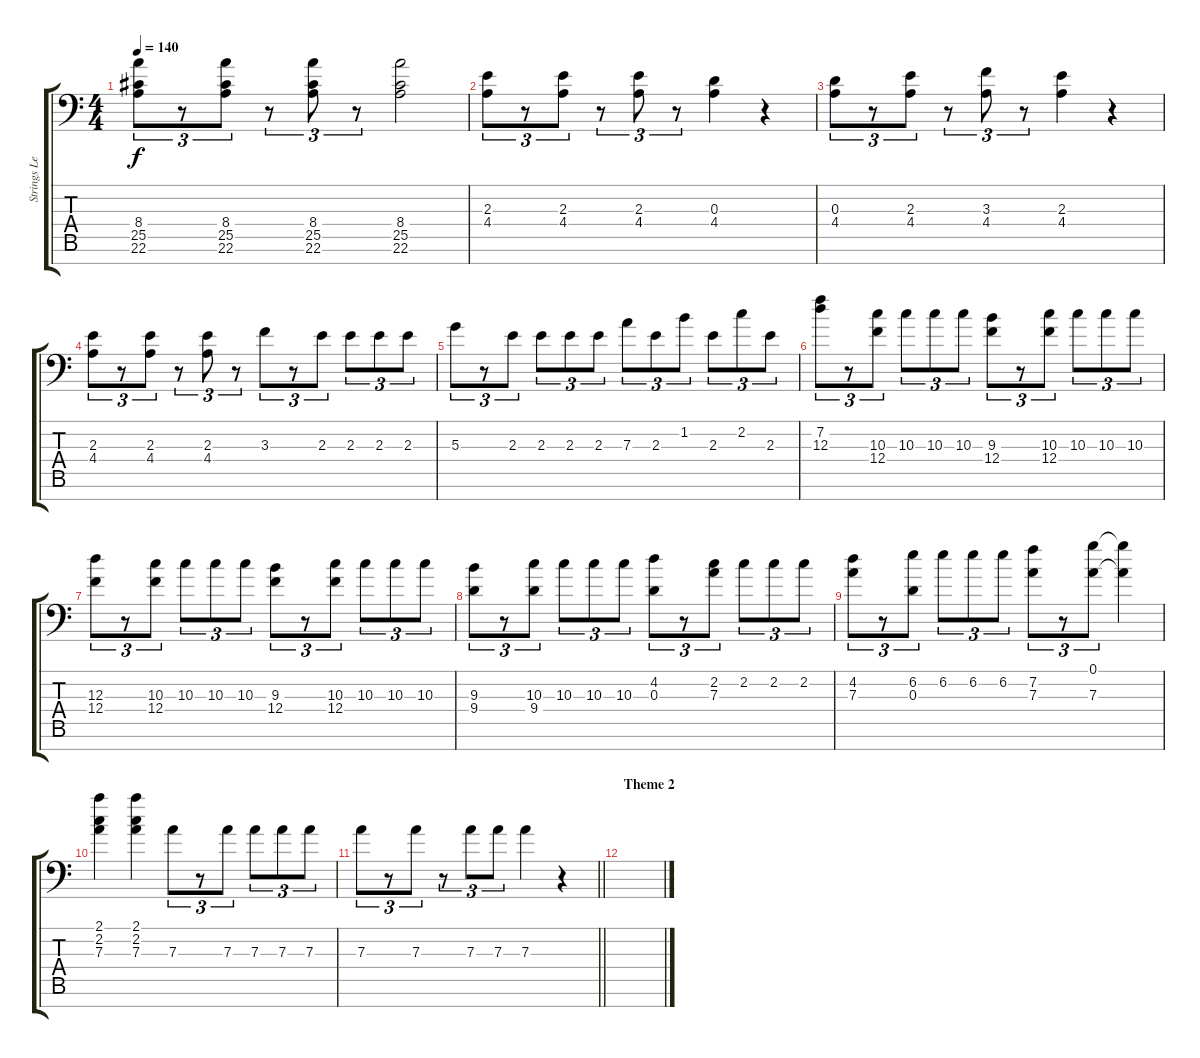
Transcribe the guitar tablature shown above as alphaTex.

\track ("Strings Lead" "Strings Le") {instrument stringensemble1}
\staff {score tabs}
\tuning (G5 Bb4 D4 F3 Ab2 B1 E1) {hide}
\ts (4 4)
\tempo 140
\clef f4
\ks c
(8.4 25.5 22.6).8{tu (3 2) dy f} r.8{tu (3 2)} (8.4 25.5 22.6).8{tu (3 2)} r.8{tu (3 2)} (8.4 25.5 22.6).8{tu (3 2)} r.8{tu (3 2)} (8.4 25.5 22.6).2 |
(2.3 4.4).8{tu (3 2)} r.8{tu (3 2)} (2.3 4.4).8{tu (3 2)} r.8{tu (3 2)} (2.3 4.4).8{tu (3 2)} r.8{tu (3 2)} (0.3 4.4).4 r.4 |
(0.3 4.4).8{tu (3 2)} r.8{tu (3 2)} (2.3 4.4).8{tu (3 2)} r.8{tu (3 2)} (3.3 4.4).8{tu (3 2)} r.8{tu (3 2)} (2.3 4.4).4 r.4 |
(2.3 4.4).8{tu (3 2)} r.8{tu (3 2)} (2.3 4.4).8{tu (3 2)} r.8{tu (3 2)} (2.3 4.4).8{tu (3 2)} r.8{tu (3 2)} 3.3.8{tu (3 2)} r.8{tu (3 2)} 2.3.8{tu (3 2)} 2.3.8{tu (3 2)} 2.3.8{tu (3 2)} 2.3.8{tu (3 2)} |
5.3.8{tu (3 2)} r.8{tu (3 2)} 2.3.8{tu (3 2)} 2.3.8{tu (3 2)} 2.3.8{tu (3 2)} 2.3.8{tu (3 2)} 7.3.8{tu (3 2)} 2.3.8{tu (3 2)} 1.2.8{tu (3 2)} 2.3.8{tu (3 2)} 2.2.8{tu (3 2)} 2.3.8{tu (3 2)} |
(7.2 12.3).8{tu (3 2)} r.8{tu (3 2)} (10.3 12.4).8{tu (3 2)} 10.3.8{tu (3 2)} 10.3.8{tu (3 2)} 10.3.8{tu (3 2)} (9.3 12.4).8{tu (3 2)} r.8{tu (3 2)} (10.3 12.4).8{tu (3 2)} 10.3.8{tu (3 2)} 10.3.8{tu (3 2)} 10.3.8{tu (3 2)} |
(12.3 12.4).8{tu (3 2)} r.8{tu (3 2)} (10.3 12.4).8{tu (3 2)} 10.3.8{tu (3 2)} 10.3.8{tu (3 2)} 10.3.8{tu (3 2)} (9.3 12.4).8{tu (3 2)} r.8{tu (3 2)} (10.3 12.4).8{tu (3 2)} 10.3.8{tu (3 2)} 10.3.8{tu (3 2)} 10.3.8{tu (3 2)} |
(9.3 9.4).8{tu (3 2)} r.8{tu (3 2)} (10.3 9.4).8{tu (3 2)} 10.3.8{tu (3 2)} 10.3.8{tu (3 2)} 10.3.8{tu (3 2)} (4.2 0.3).8{tu (3 2)} r.8{tu (3 2)} (2.2 7.3).8{tu (3 2)} 2.2.8{tu (3 2)} 2.2.8{tu (3 2)} 2.2.8{tu (3 2)} |
(4.2 7.3).8{tu (3 2)} r.8{tu (3 2)} (6.2 0.3).8{tu (3 2)} 6.2.8{tu (3 2)} 6.2.8{tu (3 2)} 6.2.8{tu (3 2)} (7.2 7.3).8{tu (3 2)} r.8{tu (3 2)} (0.1 7.3).8{tu (3 2)} (0.1{t} 7.3{t}).4 |
(2.1 2.2 7.3).4 (2.1 2.2 7.3).4 7.3.8{tu (3 2)} r.8{tu (3 2)} 7.3.8{tu (3 2)} 7.3.8{tu (3 2)} 7.3.8{tu (3 2)} 7.3.8{tu (3 2)} |
\barLineRight lightlight
7.3.8{tu (3 2)} r.8{tu (3 2)} 7.3.8{tu (3 2)} r.8{tu (3 2)} 7.3.8{tu (3 2)} 7.3.8{tu (3 2)} 7.3.4 r.4 |
\section ("" "Theme 2")
